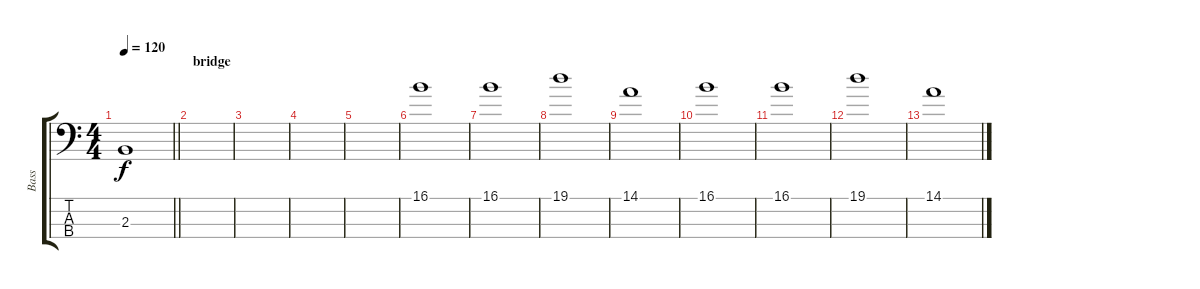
\track ("Bass" "Bass") {instrument electricbassfinger}
\staff {score tabs}
\tuning (G2 D2 A1 E1) {hide}
\ts (4 4)
\tempo 120
\clef f4
\barLineRight lightlight
\ks c
2.3.1{dy f} |
\section ("" "bridge")
|
|
|
|
16.1.1 |
16.1.1 |
19.1.1 |
14.1.1 |
16.1.1 |
16.1.1 |
19.1.1 |
14.1.1
